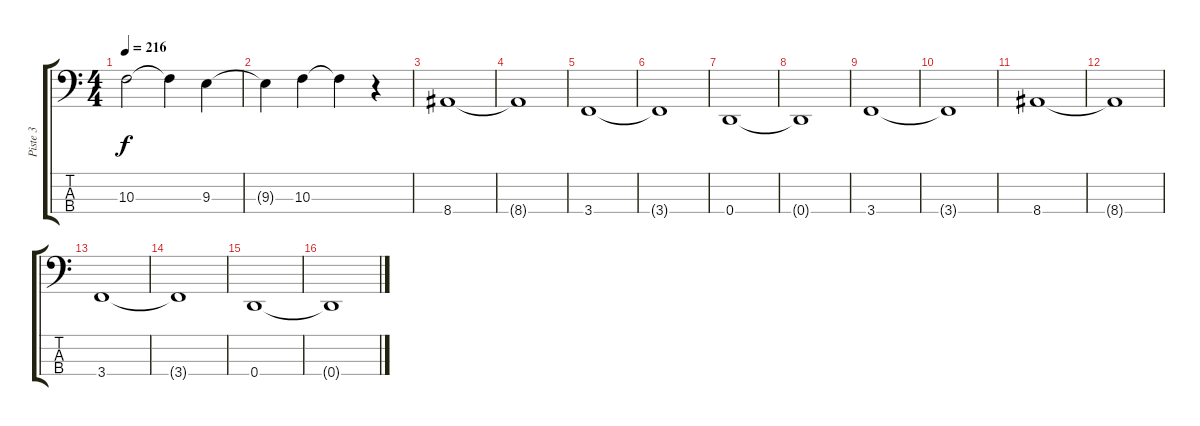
\track ("Piste 3" "Piste 3") {instrument electricbassfinger}
\staff {score tabs}
\tuning (F2 C2 G1 D1) {hide}
\ts (4 4)
\tempo 216
\clef f4
\ks c
10.3.2{dy f} 10.3{t}.4 9.3.4 |
9.3{t}.4 10.3.4 10.3{t}.4 r.4 |
8.4.1 |
8.4{t}.1 |
3.4.1 |
3.4{t}.1 |
0.4.1 |
0.4{t}.1 |
3.4.1 |
3.4{t}.1 |
8.4.1 |
8.4{t}.1 |
3.4.1 |
3.4{t}.1 |
0.4.1 |
0.4{t}.1
